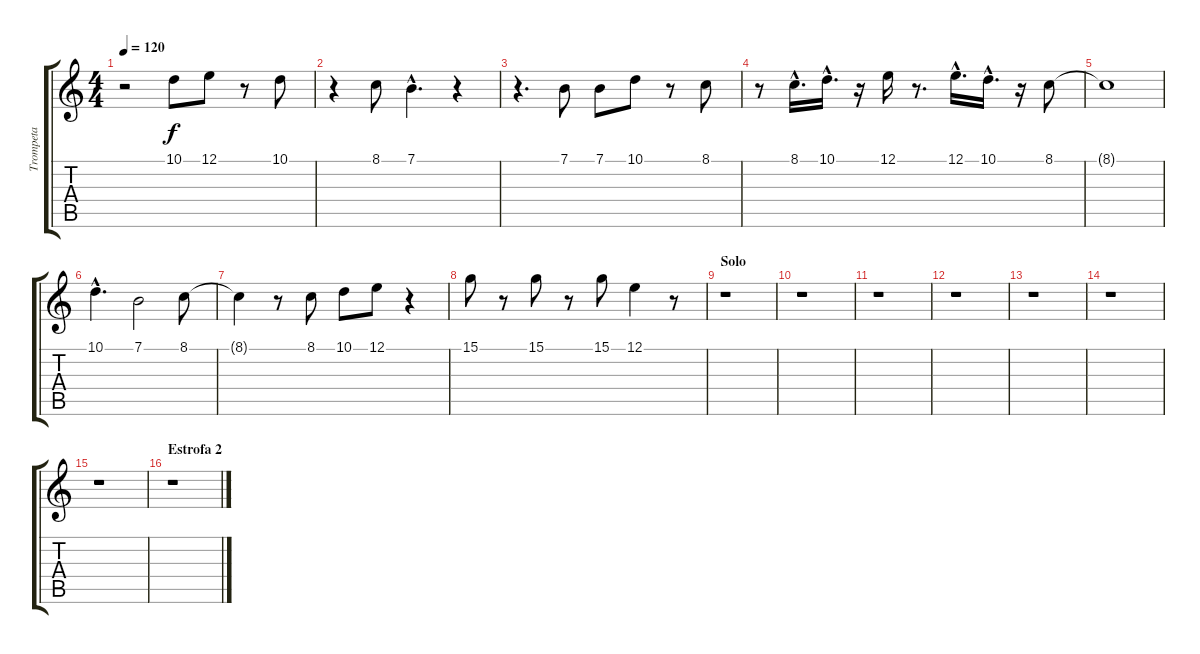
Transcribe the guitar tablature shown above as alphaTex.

\track ("Trompeta" "Trompeta") {instrument trumpet}
\staff {score tabs}
\tuning (E4 B3 G3 D3 A2 E2) {hide}
\ts (4 4)
\tempo 120
\clef g2
\ks c
r.2{dy f} 10.1.8 12.1.8 r.8 10.1.8 |
r.4 8.1.8 7.1{hac}.4{d} r.4 |
r.4{d} 7.1.8 7.1.8 10.1.8 r.8 8.1.8 |
r.8 8.1{hac}.16{d} 10.1{hac}.16{d} r.16 12.1.16 r.8{d} 12.1{hac}.16{d} 10.1{hac}.16{d} r.16 8.1.8 |
8.1{t}.1 |
10.1{hac}.4{d} 7.1.2 8.1.8 |
8.1{t}.4 r.8 8.1.8 10.1.8 12.1.8 r.4 |
15.1.8 r.8 15.1.8 r.8 15.1.8 12.1.4 r.8 |
\section ("" "Solo")
r.1 |
r.1 |
r.1 |
r.1 |
r.1 |
r.1 |
r.1 |
\section ("" "Estrofa 2")
r.1
